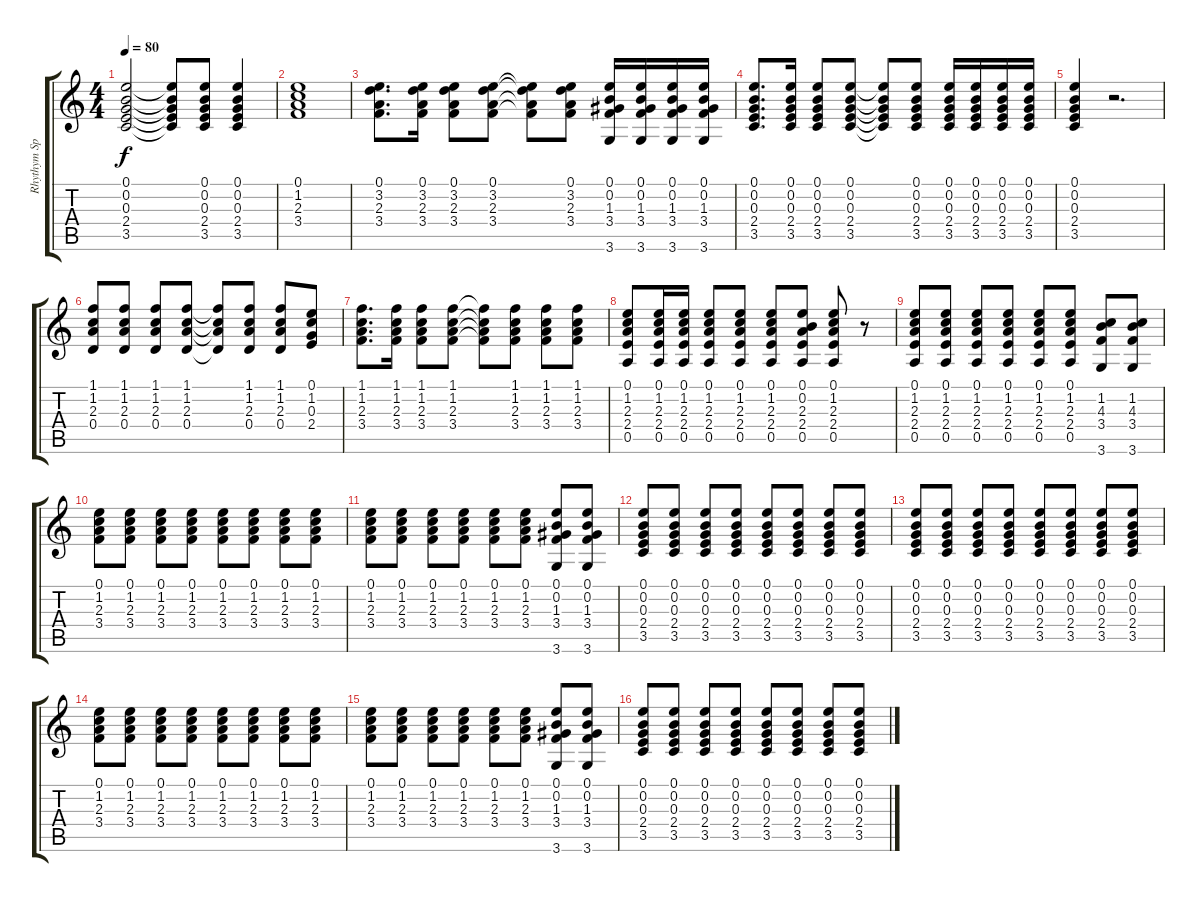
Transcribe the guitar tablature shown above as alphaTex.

\track ("Rhythym Spanish Guitar" "Rhythym Sp") {instrument acousticguitarnylon}
\staff {score tabs}
\tuning (E4 B3 G3 D3 A2 E2) {hide}
\ts (4 4)
\tempo 80
\clef g2
\ks c
(0.1 0.2 0.3 2.4 3.5).2{dy f} (0.1{t} 0.2{t} 0.3{t} 2.4{t} 3.5{t}).8 (0.1 0.2 0.3 2.4 3.5).8 (0.1 0.2 0.3 2.4 3.5).4 |
(0.1 1.2 2.3 3.4).1 |
(0.1 3.2 2.3 3.4).8{d} (0.1 3.2 2.3 3.4).16 (0.1 3.2 2.3 3.4).8 (0.1 3.2 2.3 3.4).8 (0.1{t} 3.2{t} 2.3{t} 3.4{t}).8 (0.1 3.2 2.3 3.4).8 (0.1 0.2 1.3 3.4 3.6).16 (0.1 0.2 1.3 3.4 3.6).16 (0.1 0.2 1.3 3.4 3.6).16 (0.1 0.2 1.3 3.4 3.6).16 |
(0.1 0.2 0.3 2.4 3.5).8{d} (0.1 0.2 0.3 2.4 3.5).16 (0.1 0.2 0.3 2.4 3.5).8 (0.1 0.2 0.3 2.4 3.5).8 (0.1{t} 0.2{t} 0.3{t} 2.4{t} 3.5{t}).8 (0.1 0.2 0.3 2.4 3.5).8 (0.1 0.2 0.3 2.4 3.5).16 (0.1 0.2 0.3 2.4 3.5).16 (0.1 0.2 0.3 2.4 3.5).16 (0.1 0.2 0.3 2.4 3.5).16 |
(0.1 0.2 0.3 2.4 3.5).4 r.2{d} |
(1.1 1.2 2.3 0.4).8 (1.1 1.2 2.3 0.4).8 (1.1 1.2 2.3 0.4).8 (1.1 1.2 2.3 0.4).8 (1.1{t} 1.2{t} 2.3{t} 0.4{t}).8 (1.1 1.2 2.3 0.4).8 (1.1 1.2 2.3 0.4).8 (0.1 1.2 0.3 2.4).8 |
(1.1 1.2 2.3 3.4).8{d} (1.1 1.2 2.3 3.4).16 (1.1 1.2 2.3 3.4).8 (1.1 1.2 2.3 3.4).8 (1.1{t} 1.2{t} 2.3{t} 3.4{t}).8 (1.1 1.2 2.3 3.4).8 (1.1 1.2 2.3 3.4).8 (1.1 1.2 2.3 3.4).8 |
(0.1 1.2 2.3 2.4 0.5).8 (0.1 1.2 2.3 2.4 0.5).16 (0.1 1.2 2.3 2.4 0.5).16 (0.1 1.2 2.3 2.4 0.5).8 (0.1 1.2 2.3 2.4 0.5).8 (0.1 1.2 2.3 2.4 0.5).8 (0.1 0.2 2.3 2.4 0.5).8 (0.1 1.2 2.3 2.4 0.5).8 r.8 |
(0.1 1.2 2.3 2.4 0.5).8 (0.1 1.2 2.3 2.4 0.5).8 (0.1 1.2 2.3 2.4 0.5).8 (0.1 1.2 2.3 2.4 0.5).8 (0.1 1.2 2.3 2.4 0.5).8 (0.1 1.2 2.3 2.4 0.5).8 (1.2 4.3 3.4 3.6).8 (1.2 4.3 3.4 3.6).8 |
(0.1 1.2 2.3 3.4).8 (0.1 1.2 2.3 3.4).8 (0.1 1.2 2.3 3.4).8 (0.1 1.2 2.3 3.4).8 (0.1 1.2 2.3 3.4).8 (0.1 1.2 2.3 3.4).8 (0.1 1.2 2.3 3.4).8 (0.1 1.2 2.3 3.4).8 |
(0.1 1.2 2.3 3.4).8 (0.1 1.2 2.3 3.4).8 (0.1 1.2 2.3 3.4).8 (0.1 1.2 2.3 3.4).8 (0.1 1.2 2.3 3.4).8 (0.1 1.2 2.3 3.4).8 (0.1 0.2 1.3 3.4 3.6).8 (0.1 0.2 1.3 3.4 3.6).8 |
(0.1 0.2 0.3 2.4 3.5).8 (0.1 0.2 0.3 2.4 3.5).8 (0.1 0.2 0.3 2.4 3.5).8 (0.1 0.2 0.3 2.4 3.5).8 (0.1 0.2 0.3 2.4 3.5).8 (0.1 0.2 0.3 2.4 3.5).8 (0.1 0.2 0.3 2.4 3.5).8 (0.1 0.2 0.3 2.4 3.5).8 |
(0.1 0.2 0.3 2.4 3.5).8 (0.1 0.2 0.3 2.4 3.5).8 (0.1 0.2 0.3 2.4 3.5).8 (0.1 0.2 0.3 2.4 3.5).8 (0.1 0.2 0.3 2.4 3.5).8 (0.1 0.2 0.3 2.4 3.5).8 (0.1 0.2 0.3 2.4 3.5).8 (0.1 0.2 0.3 2.4 3.5).8 |
(0.1 1.2 2.3 3.4).8 (0.1 1.2 2.3 3.4).8 (0.1 1.2 2.3 3.4).8 (0.1 1.2 2.3 3.4).8 (0.1 1.2 2.3 3.4).8 (0.1 1.2 2.3 3.4).8 (0.1 1.2 2.3 3.4).8 (0.1 1.2 2.3 3.4).8 |
(0.1 1.2 2.3 3.4).8 (0.1 1.2 2.3 3.4).8 (0.1 1.2 2.3 3.4).8 (0.1 1.2 2.3 3.4).8 (0.1 1.2 2.3 3.4).8 (0.1 1.2 2.3 3.4).8 (0.1 0.2 1.3 3.4 3.6).8 (0.1 0.2 1.3 3.4 3.6).8 |
(0.1 0.2 0.3 2.4 3.5).8 (0.1 0.2 0.3 2.4 3.5).8 (0.1 0.2 0.3 2.4 3.5).8 (0.1 0.2 0.3 2.4 3.5).8 (0.1 0.2 0.3 2.4 3.5).8 (0.1 0.2 0.3 2.4 3.5).8 (0.1 0.2 0.3 2.4 3.5).8 (0.1 0.2 0.3 2.4 3.5).8
